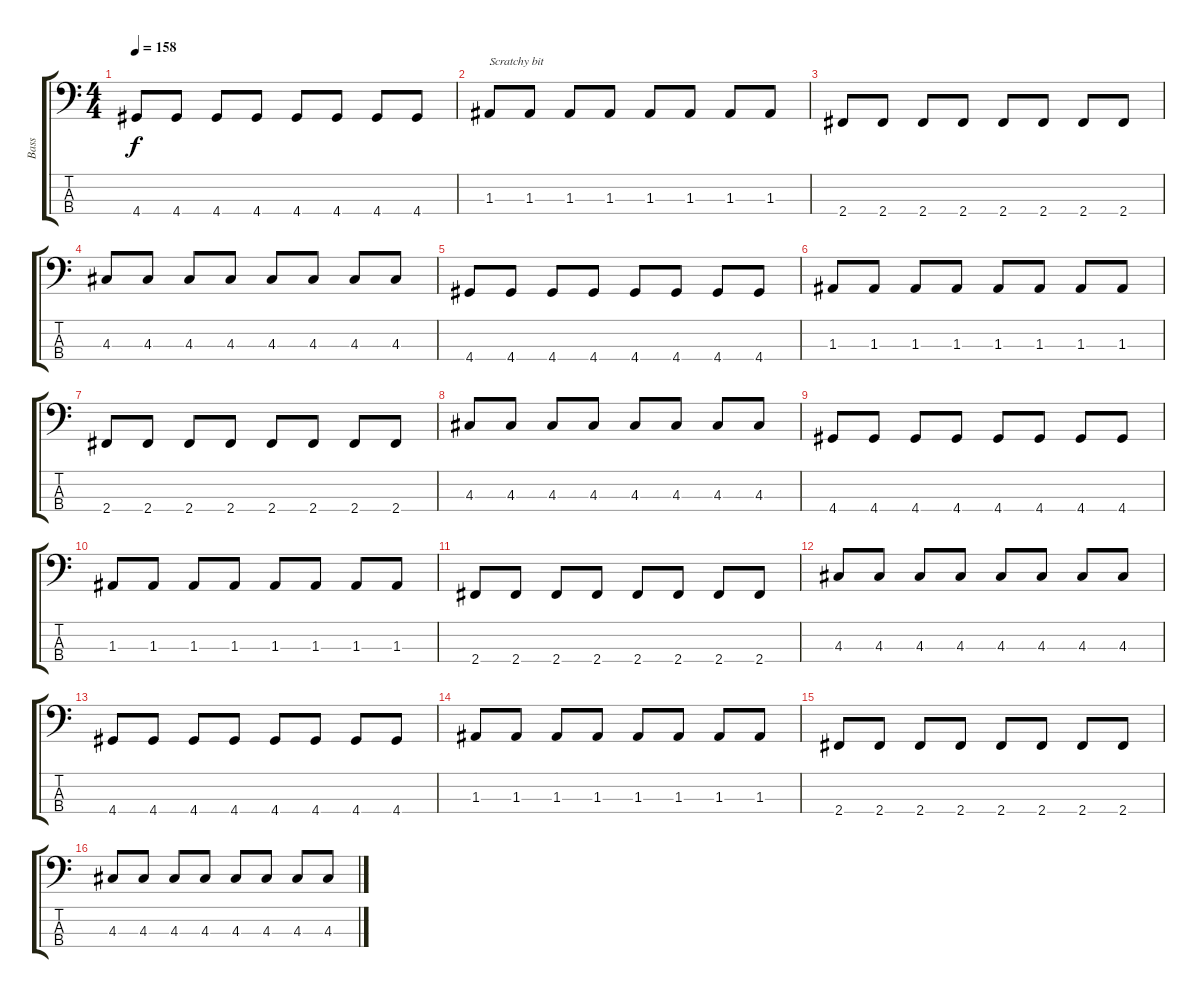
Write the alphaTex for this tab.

\track ("Bass" "Bass") {instrument electricbassfinger}
\staff {score tabs}
\tuning (G2 D2 A1 E1) {hide}
\ts (4 4)
\tempo 158
\clef f4
\ks c
4.4.8{dy f} 4.4.8 4.4.8 4.4.8 4.4.8 4.4.8 4.4.8 4.4.8 |
1.3.8{txt "Scratchy bit"} 1.3.8 1.3.8 1.3.8 1.3.8 1.3.8 1.3.8 1.3.8 |
2.4.8 2.4.8 2.4.8 2.4.8 2.4.8 2.4.8 2.4.8 2.4.8 |
4.3.8 4.3.8 4.3.8 4.3.8 4.3.8 4.3.8 4.3.8 4.3.8 |
4.4.8 4.4.8 4.4.8 4.4.8 4.4.8 4.4.8 4.4.8 4.4.8 |
1.3.8 1.3.8 1.3.8 1.3.8 1.3.8 1.3.8 1.3.8 1.3.8 |
2.4.8 2.4.8 2.4.8 2.4.8 2.4.8 2.4.8 2.4.8 2.4.8 |
4.3.8 4.3.8 4.3.8 4.3.8 4.3.8 4.3.8 4.3.8 4.3.8 |
4.4.8 4.4.8 4.4.8 4.4.8 4.4.8 4.4.8 4.4.8 4.4.8 |
1.3.8 1.3.8 1.3.8 1.3.8 1.3.8 1.3.8 1.3.8 1.3.8 |
2.4.8 2.4.8 2.4.8 2.4.8 2.4.8 2.4.8 2.4.8 2.4.8 |
4.3.8 4.3.8 4.3.8 4.3.8 4.3.8 4.3.8 4.3.8 4.3.8 |
4.4.8 4.4.8 4.4.8 4.4.8 4.4.8 4.4.8 4.4.8 4.4.8 |
1.3.8 1.3.8 1.3.8 1.3.8 1.3.8 1.3.8 1.3.8 1.3.8 |
2.4.8 2.4.8 2.4.8 2.4.8 2.4.8 2.4.8 2.4.8 2.4.8 |
4.3.8 4.3.8 4.3.8 4.3.8 4.3.8 4.3.8 4.3.8 4.3.8
